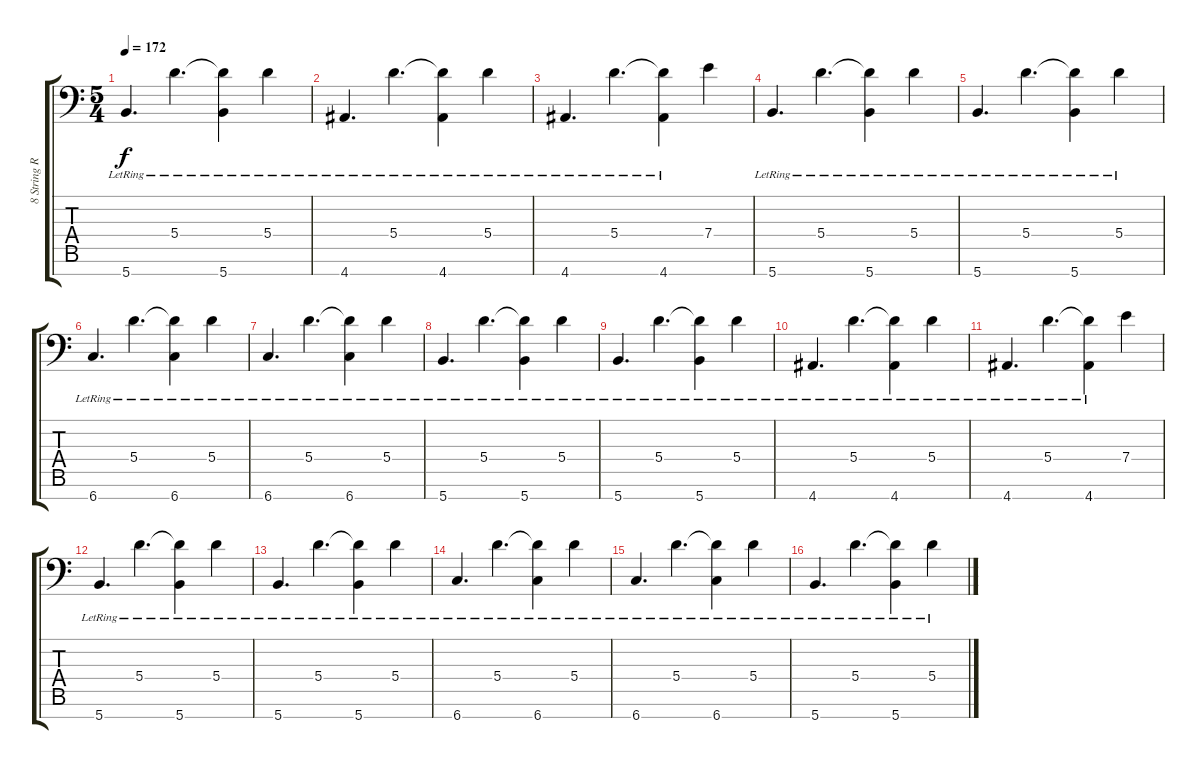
\track ("8 String Rhythm R" "8 String R") {instrument overdrivenguitar}
\staff {score tabs}
\tuning (B3 G3 D3 A2 E2 B1 Gb1) {hide}
\ts (5 4)
\tempo 172
\clef f4
\ks c
5.7{lr}.4{d dy f} 5.4{lr}.4{d} (5.4{t} 5.7{lr}).4 5.4{lr}.4 |
4.7{lr}.4{d} 5.4{lr}.4{d} (5.4{t} 4.7{lr}).4 5.4{lr}.4 |
4.7{lr}.4{d} 5.4{lr}.4{d} (5.4{t} 4.7{lr}).4 7.4.4 |
5.7{lr}.4{d} 5.4{lr}.4{d} (5.4{t} 5.7{lr}).4 5.4{lr}.4 |
5.7{lr}.4{d} 5.4{lr}.4{d} (5.4{t} 5.7{lr}).4 5.4{lr}.4 |
6.7{lr}.4{d} 5.4{lr}.4{d} (5.4{t} 6.7{lr}).4 5.4{lr}.4 |
6.7{lr}.4{d} 5.4{lr}.4{d} (5.4{t} 6.7{lr}).4 5.4{lr}.4 |
5.7{lr}.4{d} 5.4{lr}.4{d} (5.4{t} 5.7{lr}).4 5.4{lr}.4 |
5.7{lr}.4{d} 5.4{lr}.4{d} (5.4{t} 5.7{lr}).4 5.4{lr}.4 |
4.7{lr}.4{d} 5.4{lr}.4{d} (5.4{t} 4.7{lr}).4 5.4{lr}.4 |
4.7{lr}.4{d} 5.4{lr}.4{d} (5.4{t} 4.7{lr}).4 7.4.4 |
5.7{lr}.4{d} 5.4{lr}.4{d} (5.4{t} 5.7{lr}).4 5.4{lr}.4 |
5.7{lr}.4{d} 5.4{lr}.4{d} (5.4{t} 5.7{lr}).4 5.4{lr}.4 |
6.7{lr}.4{d} 5.4{lr}.4{d} (5.4{t} 6.7{lr}).4 5.4{lr}.4 |
6.7{lr}.4{d} 5.4{lr}.4{d} (5.4{t} 6.7{lr}).4 5.4{lr}.4 |
5.7{lr}.4{d} 5.4{lr}.4{d} (5.4{t} 5.7{lr}).4 5.4{lr}.4
